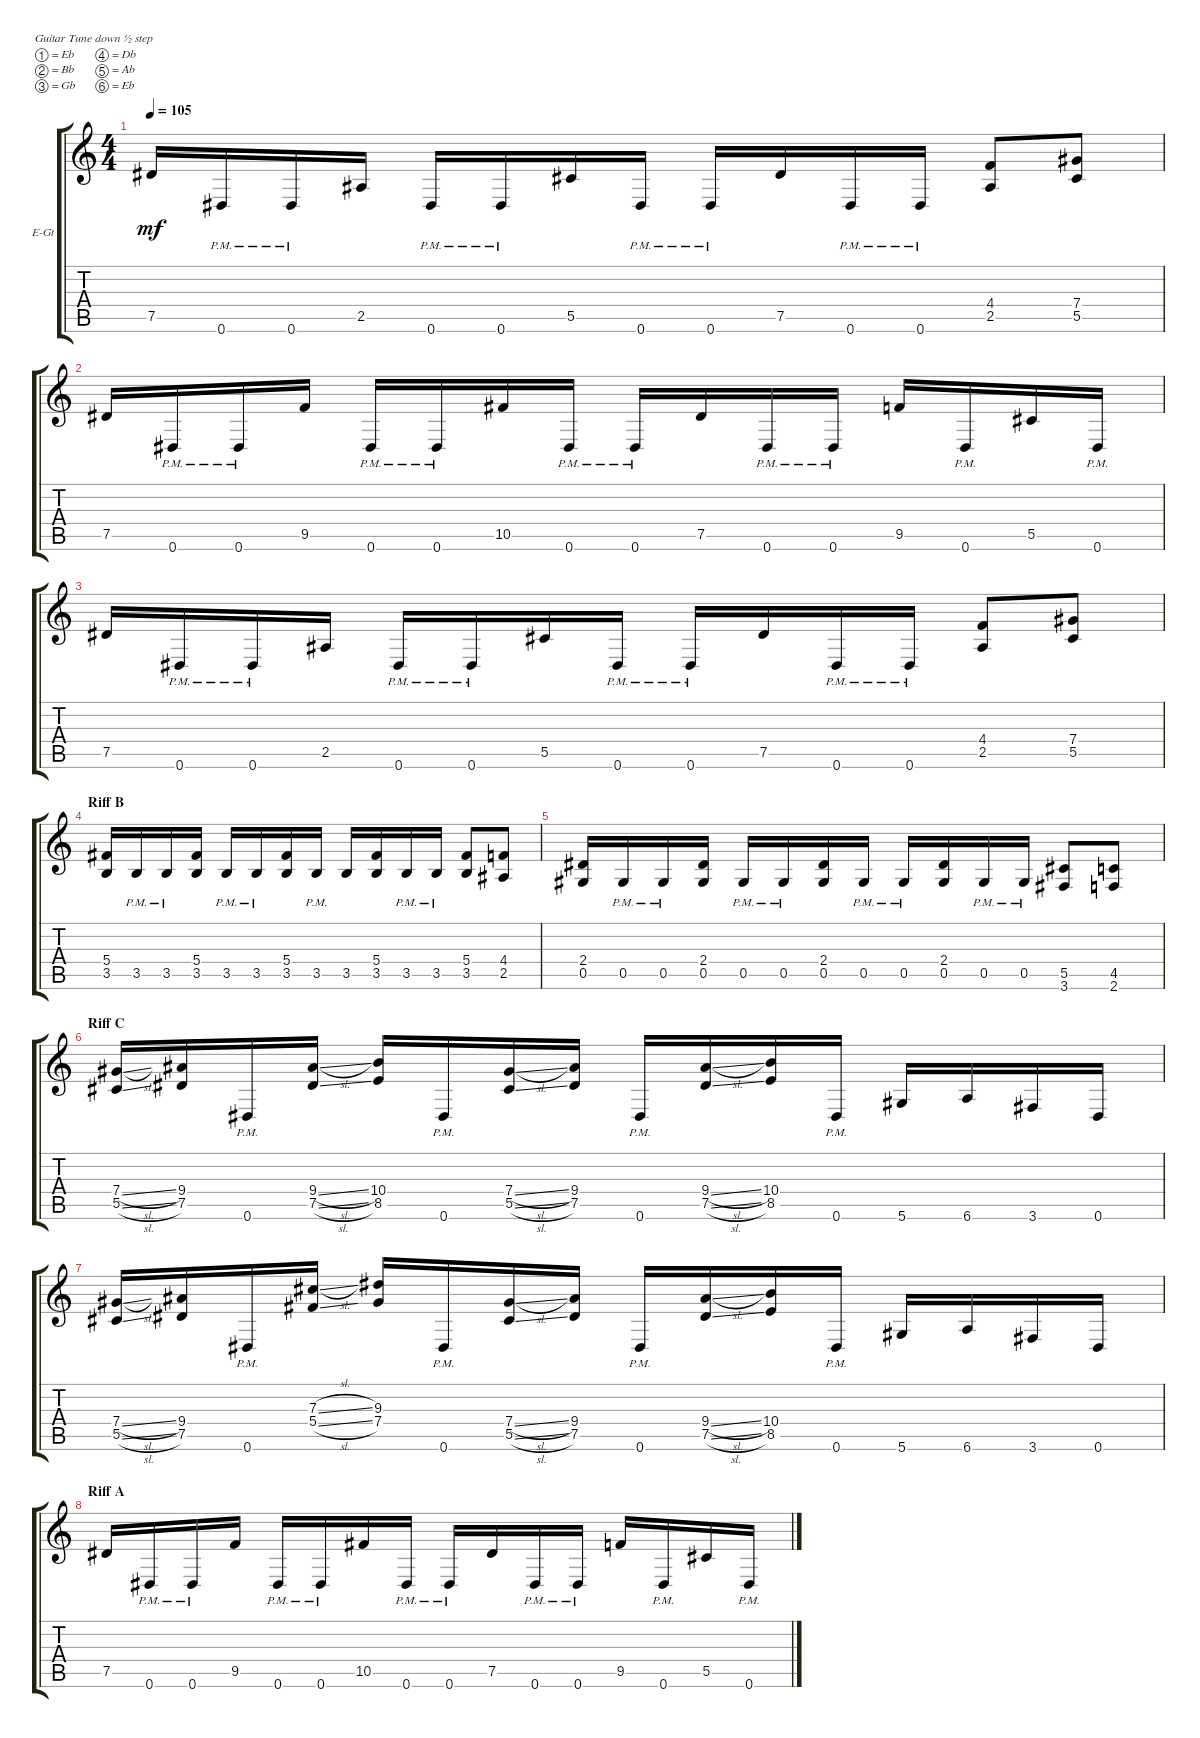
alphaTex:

\defaultSystemsLayout 4
\bracketExtendMode groupsimilarinstruments
\firstSystemTrackNameOrientation horizontal
\otherSystemsTrackNameOrientation horizontal
\track ("Richie Faulkner" "E-Gt") {instrument distortionguitar}
\staff {score tabs}
\tuning (Eb4 Bb3 Gb3 Db3 Ab2 Eb2)
\ts (4 4)
\tempo 105
\clef g2
\ks c
7.5.16{dy mf} 0.6{pm}.16 0.6{pm}.16 2.5.16 0.6{pm}.16 0.6{pm}.16 5.5.16 0.6{pm}.16 0.6{pm}.16 7.5.16 0.6{pm}.16 0.6{pm}.16 (2.5 4.4).8 (5.5 7.4).8 |
7.5.16 0.6{pm}.16 0.6{pm}.16 9.5.16 0.6{pm}.16 0.6{pm}.16 10.5.16 0.6{pm}.16 0.6{pm}.16 7.5.16 0.6{pm}.16 0.6{pm}.16 9.5.16 0.6{pm}.16 5.5.16 0.6{pm}.16 |
7.5.16 0.6{pm}.16 0.6{pm}.16 2.5.16 0.6{pm}.16 0.6{pm}.16 5.5.16 0.6{pm}.16 0.6{pm}.16 7.5.16 0.6{pm}.16 0.6{pm}.16 (2.5 4.4).8 (5.5 7.4).8 |
\section ("" "Riff B")
(3.5 5.4).16 3.5{pm}.16 3.5{pm}.16 (3.5 5.4).16 3.5{pm}.16 3.5{pm}.16 (3.5 5.4).16 3.5{pm}.16 3.5.16 (5.4 3.5).16 3.5{pm}.16 3.5{pm}.16 (3.5 5.4).8 (2.5 4.4).8 |
(0.5 2.4).16 0.5{pm}.16 0.5{pm}.16 (0.5 2.4).16 0.5{pm}.16 0.5{pm}.16 (0.5 2.4).16 0.5{pm}.16 0.5{pm}.16 (0.5 2.4).16 0.5{pm}.16 0.5{pm}.16 (3.6 5.5).8 (2.6 4.5).8 |
\section ("" "Riff C")
(5.5{sl} 7.4{sl}).16 (7.5 9.4).16 0.6{pm}.16 (7.5{sl} 9.4{sl}).16 (8.5 10.4).16 0.6{pm}.16 (5.5{sl} 7.4{sl}).16 (7.5 9.4).16 0.6{pm}.16 (7.5{sl} 9.4{sl}).16 (8.5 10.4).16 0.6{pm}.16 5.6.16 6.6.16 3.6.16 0.6.16 |
(5.5{sl} 7.4{sl}).16 (7.5 9.4).16 0.6{pm}.16 (5.4{sl} 7.3{sl}).16 (7.4 9.3).16 0.6{pm}.16 (5.5{sl} 7.4{sl}).16 (7.5 9.4).16 0.6{pm}.16 (7.5{sl} 9.4{sl}).16 (8.5 10.4).16 0.6{pm}.16 5.6.16 6.6.16 3.6.16 0.6.16 |
\section ("" "Riff A")
7.5.16 0.6{pm}.16 0.6{pm}.16 9.5.16 0.6{pm}.16 0.6{pm}.16 10.5.16 0.6{pm}.16 0.6{pm}.16 7.5.16 0.6{pm}.16 0.6{pm}.16 9.5.16 0.6{pm}.16 5.5.16 0.6{pm}.16
